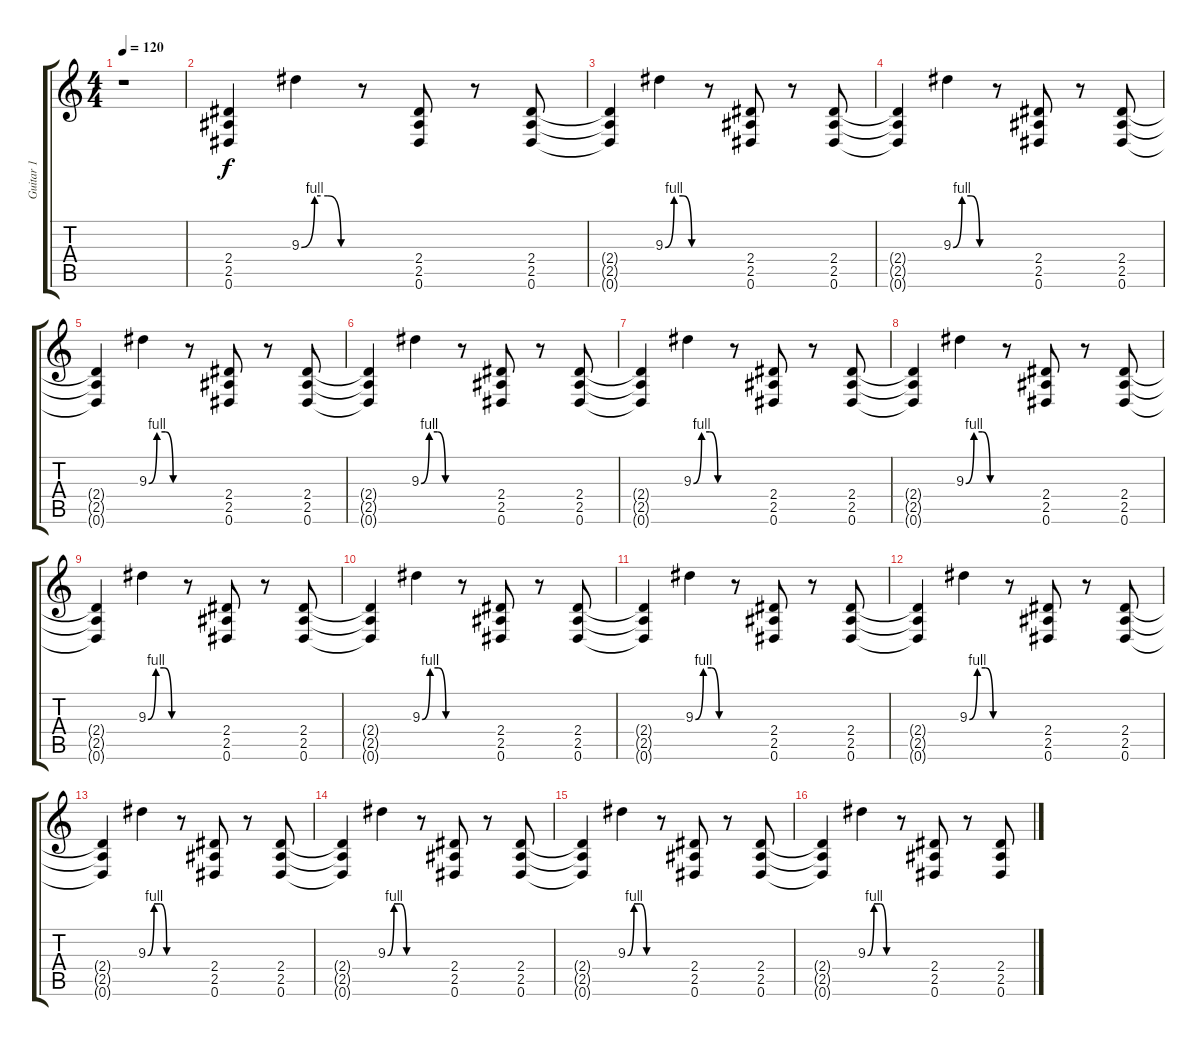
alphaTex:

\track ("Guitar 1" "Guitar 1") {instrument distortionguitar}
\staff {score tabs}
\tuning (Eb4 Bb3 Gb3 Db3 Ab2 Eb2) {hide}
\ts (4 4)
\tempo 120
\clef g2
\ks c
r.1{dy f instrument distortionguitar} |
(2.4 2.5 0.6).4 9.3{be (custom 0 0 15 4 30 4 45 0 60 0)}.4 r.8 (2.4 2.5 0.6).8 r.8 (2.4 2.5 0.6).8 |
(2.4{t} 2.5{t} 0.6{t}).4 9.3{be (custom 0 0 15 4 30 4 45 0 60 0)}.4 r.8 (2.4 2.5 0.6).8 r.8 (2.4 2.5 0.6).8 |
(2.4{t} 2.5{t} 0.6{t}).4 9.3{be (custom 0 0 15 4 30 4 45 0 60 0)}.4 r.8 (2.4 2.5 0.6).8 r.8 (2.4 2.5 0.6).8 |
(2.4{t} 2.5{t} 0.6{t}).4 9.3{be (custom 0 0 15 4 30 4 45 0 60 0)}.4 r.8 (2.4 2.5 0.6).8 r.8 (2.4 2.5 0.6).8 |
(2.4{t} 2.5{t} 0.6{t}).4 9.3{be (custom 0 0 15 4 30 4 45 0 60 0)}.4 r.8 (2.4 2.5 0.6).8 r.8 (2.4 2.5 0.6).8 |
(2.4{t} 2.5{t} 0.6{t}).4 9.3{be (custom 0 0 15 4 30 4 45 0 60 0)}.4 r.8 (2.4 2.5 0.6).8 r.8 (2.4 2.5 0.6).8 |
(2.4{t} 2.5{t} 0.6{t}).4 9.3{be (custom 0 0 15 4 30 4 45 0 60 0)}.4 r.8 (2.4 2.5 0.6).8 r.8 (2.4 2.5 0.6).8 |
(2.4{t} 2.5{t} 0.6{t}).4 9.3{be (custom 0 0 15 4 30 4 45 0 60 0)}.4 r.8 (2.4 2.5 0.6).8 r.8 (2.4 2.5 0.6).8 |
(2.4{t} 2.5{t} 0.6{t}).4 9.3{be (custom 0 0 15 4 30 4 45 0 60 0)}.4 r.8 (2.4 2.5 0.6).8 r.8 (2.4 2.5 0.6).8 |
(2.4{t} 2.5{t} 0.6{t}).4 9.3{be (custom 0 0 15 4 30 4 45 0 60 0)}.4 r.8 (2.4 2.5 0.6).8 r.8 (2.4 2.5 0.6).8 |
(2.4{t} 2.5{t} 0.6{t}).4 9.3{be (custom 0 0 15 4 30 4 45 0 60 0)}.4 r.8 (2.4 2.5 0.6).8 r.8 (2.4 2.5 0.6).8 |
(2.4{t} 2.5{t} 0.6{t}).4 9.3{be (custom 0 0 15 4 30 4 45 0 60 0)}.4 r.8 (2.4 2.5 0.6).8 r.8 (2.4 2.5 0.6).8 |
(2.4{t} 2.5{t} 0.6{t}).4 9.3{be (custom 0 0 15 4 30 4 45 0 60 0)}.4 r.8 (2.4 2.5 0.6).8 r.8 (2.4 2.5 0.6).8 |
(2.4{t} 2.5{t} 0.6{t}).4 9.3{be (custom 0 0 15 4 30 4 45 0 60 0)}.4 r.8 (2.4 2.5 0.6).8 r.8 (2.4 2.5 0.6).8 |
(2.4{t} 2.5{t} 0.6{t}).4 9.3{be (custom 0 0 15 4 30 4 45 0 60 0)}.4 r.8 (2.4 2.5 0.6).8 r.8 (2.4 2.5 0.6).8
